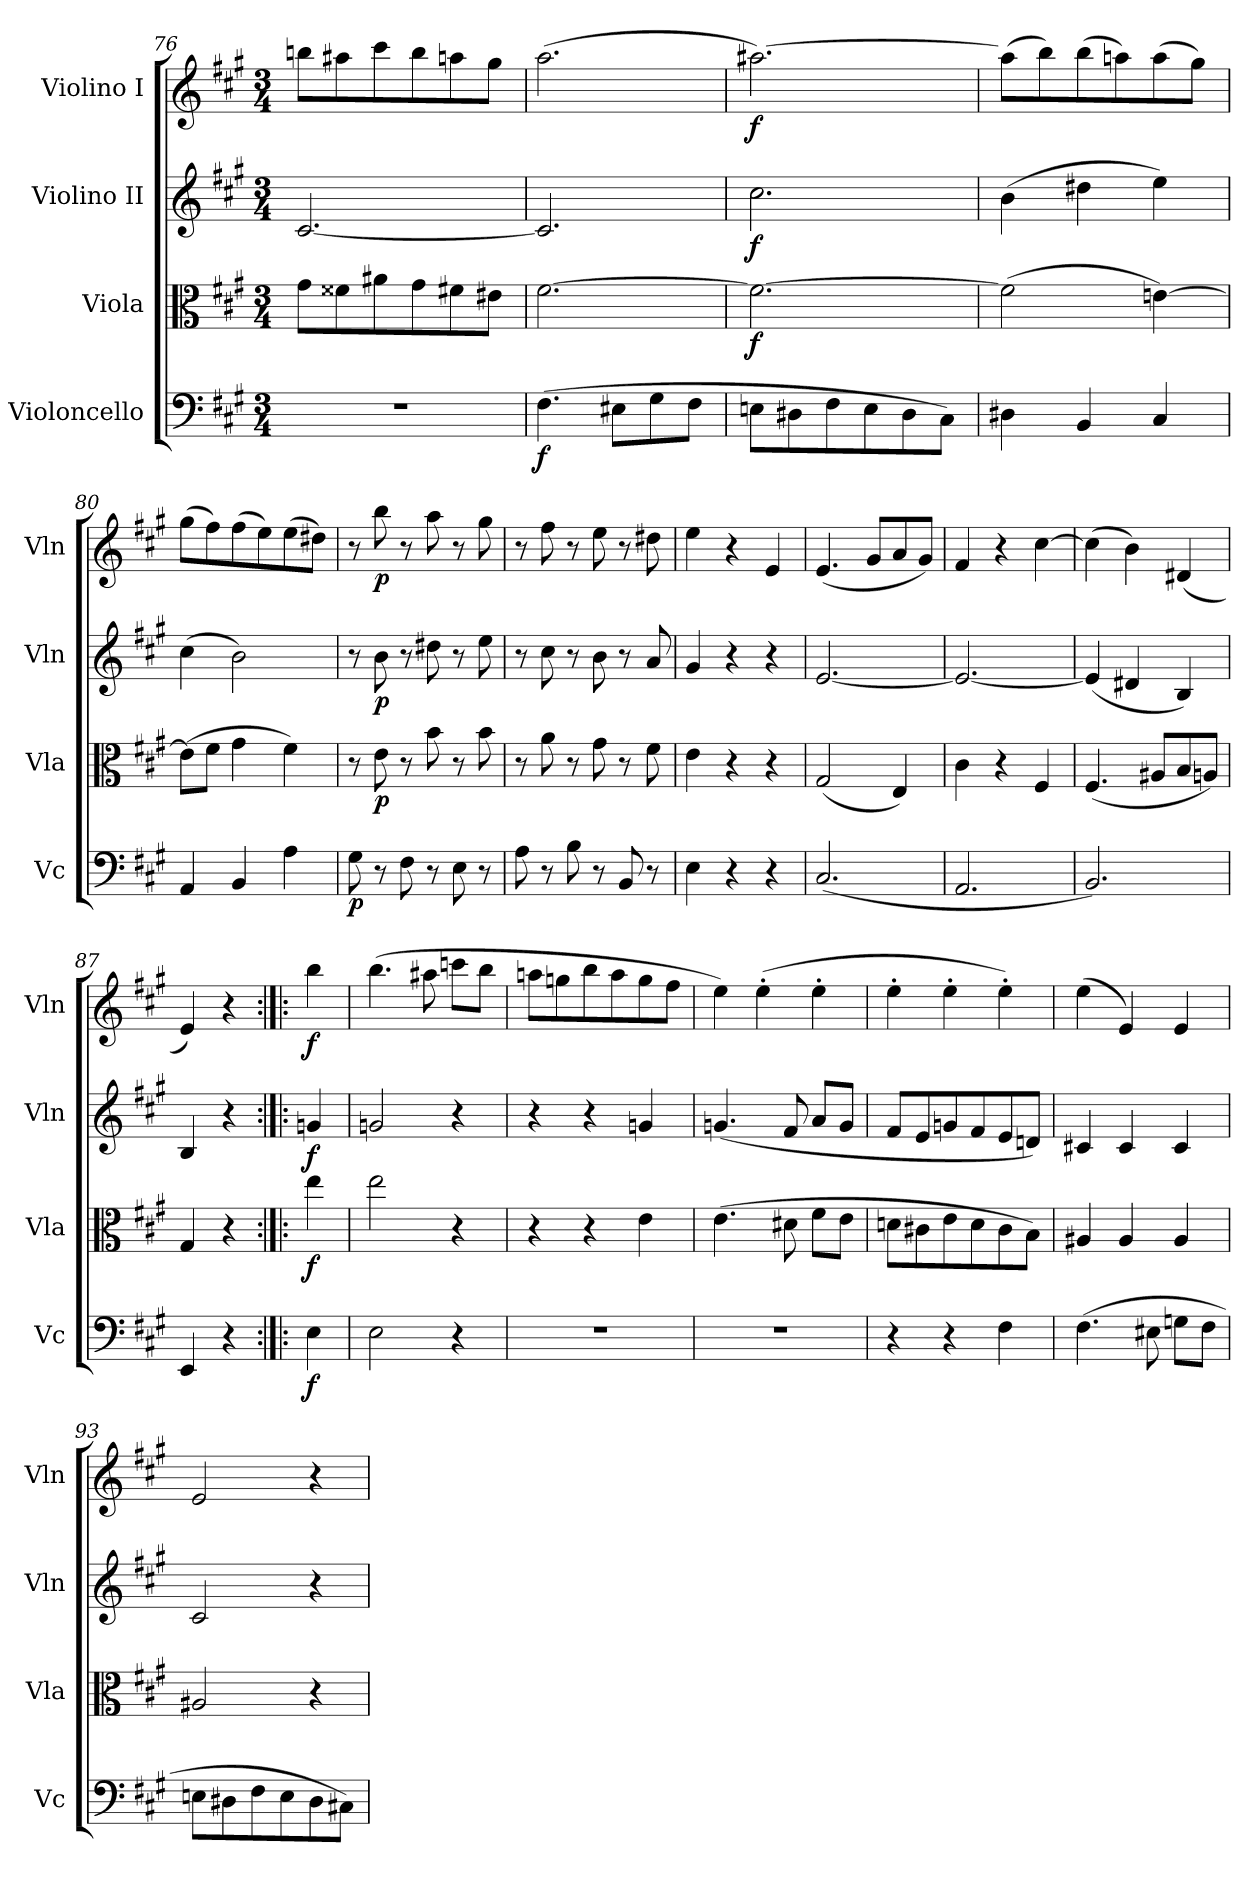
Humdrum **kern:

**kern	**dynam	**kern	**dynam	**kern	**dynam	**kern	**dynam
*part4	*part4	*part3	*part3	*part2	*part2	*part1	*part1
*staff4	*staff4	*staff3	*staff3	*staff2	*staff2	*staff1	*staff1
*I"Violoncello	*	*I"Viola	*	*I"Violino II	*	*I"Violino I	*
*I'Vc	*	*I'Vla	*	*I'Vln	*	*I'Vln	*
*clefF4	*	*clefC3	*	*clefG2	*	*clefG2	*
*k[f#c#g#]	*	*k[f#c#g#]	*	*k[f#c#g#]	*	*k[f#c#g#]	*
*A:	*	*A:	*	*A:	*	*A:	*
*M3/4	*	*M3/4	*	*M3/4	*	*M3/4	*
=76	=76	=76	=76	=76	=76	=76	=76
2.r	.	8g#L	.	[2.c#	.	8bbnL	.
.	.	8f##X	.	.	.	8aa#X	.
.	.	8a#X	.	.	.	8ccc#	.
.	.	8g#	.	.	.	8bb	.
.	.	8f#X	.	.	.	8aan	.
.	.	8e#XJ	.	.	.	8gg#J	.
=77	=77	=77	=77	=77	=77	=77	=77
(4.F#	f	[2.f#	.	2.c#]	.	(2.aa	.
8E#XL	.	.	.	.	.	.	.
8G#	.	.	.	.	.	.	.
8F#J	.	.	.	.	.	.	.
=78	=78	=78	=78	=78	=78	=78	=78
8EnL	.	2.f#_	f	2.cc#	f	[2.aa#X)	f
8D#X	.	.	.	.	.	.	.
8F#	.	.	.	.	.	.	.
8E	.	.	.	.	.	.	.
8D#	.	.	.	.	.	.	.
8C#J)	.	.	.	.	.	.	.
=79	=79	=79	=79	=79	=79	=79	=79
4D#X	.	(2f#]	.	(4b	.	(8aa#L]	.
.	.	.	.	.	.	8bb)	.
4BB	.	.	.	4dd#X	.	(8bb	.
.	.	.	.	.	.	8aan)	.
4C#	.	[4en)	.	4ee)	.	(8aa	.
.	.	.	.	.	.	8gg#J)	.
!!LO:LB:g=z
=80	=80	=80	=80	=80	=80	=80	=80
4AA	.	(8eL]	.	(4cc#	.	(8gg#L	.
.	.	8f#J	.	.	.	8ff#)	.
4BB	.	4g#	.	2b)	.	(8ff#	.
.	.	.	.	.	.	8ee)	.
4A	.	4f#)	.	.	.	(8ee	.
.	.	.	.	.	.	8dd#XJ)	.
=81	=81	=81	=81	=81	=81	=81	=81
8G#	p	8r	.	8r	.	8r	.
8r	.	8e	p	8b	p	8bb	p
8F#	.	8r	.	8r	.	8r	.
8r	.	8b	.	8dd#X	.	8aa	.
8E	.	8r	.	8r	.	8r	.
8r	.	8b	.	8ee	.	8gg#	.
=82	=82	=82	=82	=82	=82	=82	=82
8A	.	8r	.	8r	.	8r	.
8r	.	8a	.	8cc#	.	8ff#	.
8B	.	8r	.	8r	.	8r	.
8r	.	8g#	.	8b	.	8ee	.
8BB	.	8r	.	8r	.	8r	.
8r	.	8f#	.	8a	.	8dd#X	.
=83	=83	=83	=83	=83	=83	=83	=83
4E	.	4e	.	4g#	.	4ee	.
4r	.	4r	.	4r	.	4r	.
4r	.	4r	.	4r	.	4e	.
=84	=84	=84	=84	=84	=84	=84	=84
(2.C#	.	(2G#	.	[2.e	.	(4.e	.
.	.	.	.	.	.	8g#L	.
.	.	4E)	.	.	.	8a	.
.	.	.	.	.	.	8g#J)	.
=85	=85	=85	=85	=85	=85	=85	=85
2.AA	.	4c#	.	2.e_	.	4f#	.
.	.	4r	.	.	.	4r	.
.	.	4F#	.	.	.	[4cc#	.
=86	=86	=86	=86	=86	=86	=86	=86
2.BB)	.	(4.F#	.	(4e]	.	(4cc#]	.
.	.	.	.	4d#X	.	4b)	.
.	.	8A#XL	.	.	.	.	.
.	.	8B	.	4B)	.	(4d#X	.
.	.	8AnJ)	.	.	.	.	.
=87a	=87a	=87a	=87a	=87a	=87a	=87a	=87a
4EE	.	4G#	.	4B	.	4e)	.
4r	.	4r	.	4r	.	4r	.
=87b:|!|:	=87b:|!|:	=87b:|!|:	=87b:|!|:	=87b:|!|:	=87b:|!|:	=87b:|!|:	=87b:|!|:
4E	f	4ee	f	4gn	f	4bb	f
=88	=88	=88	=88	=88	=88	=88	=88
2E	.	2ee	.	2gn	.	(4.bb	.
.	.	.	.	.	.	8aa#X	.
4r	.	4r	.	4r	.	8cccnL	.
.	.	.	.	.	.	8bbJ	.
=89	=89	=89	=89	=89	=89	=89	=89
2.r	.	4r	.	4r	.	8aanL	.
.	.	.	.	.	.	8ggn	.
.	.	4r	.	4r	.	8bb	.
.	.	.	.	.	.	8aa	.
.	.	4e	.	4gn	.	8gg	.
.	.	.	.	.	.	8ff#J	.
=90	=90	=90	=90	=90	=90	=90	=90
2.r	.	(4.e	.	(4.gn	.	4ee)	.
.	.	.	.	.	.	(4ee'	.
.	.	8d#X	.	8f#	.	.	.
.	.	8f#L	.	8aL	.	4ee'	.
.	.	8eJ	.	8gJ	.	.	.
=91	=91	=91	=91	=91	=91	=91	=91
4r	.	8dnL	.	8f#L	.	4ee'	.
.	.	8c#X	.	8e	.	.	.
4r	.	8e	.	8gn	.	4ee'	.
.	.	8d	.	8f#	.	.	.
4F#	.	8c#	.	8e	.	4ee')	.
.	.	8BJ)	.	8dnJ)	.	.	.
=92	=92	=92	=92	=92	=92	=92	=92
(4.F#	.	4A#X	.	4c#X	.	(4ee	.
.	.	4A#	.	4c#	.	4e)	.
8E#X	.	.	.	.	.	.	.
8GnL	.	4A#	.	4c#	.	4e	.
8F#J	.	.	.	.	.	.	.
=93	=93	=93	=93	=93	=93	=93	=93
8EnL	.	2A#X	.	2c#	.	2e	.
8D#X	.	.	.	.	.	.	.
8F#	.	.	.	.	.	.	.
8E	.	.	.	.	.	.	.
8D#	.	4r	.	4r	.	4r	.
8C#XJ)	.	.	.	.	.	.	.
=	=	=	=	=	=	=	=
*-	*-	*-	*-	*-	*-	*-	*-
